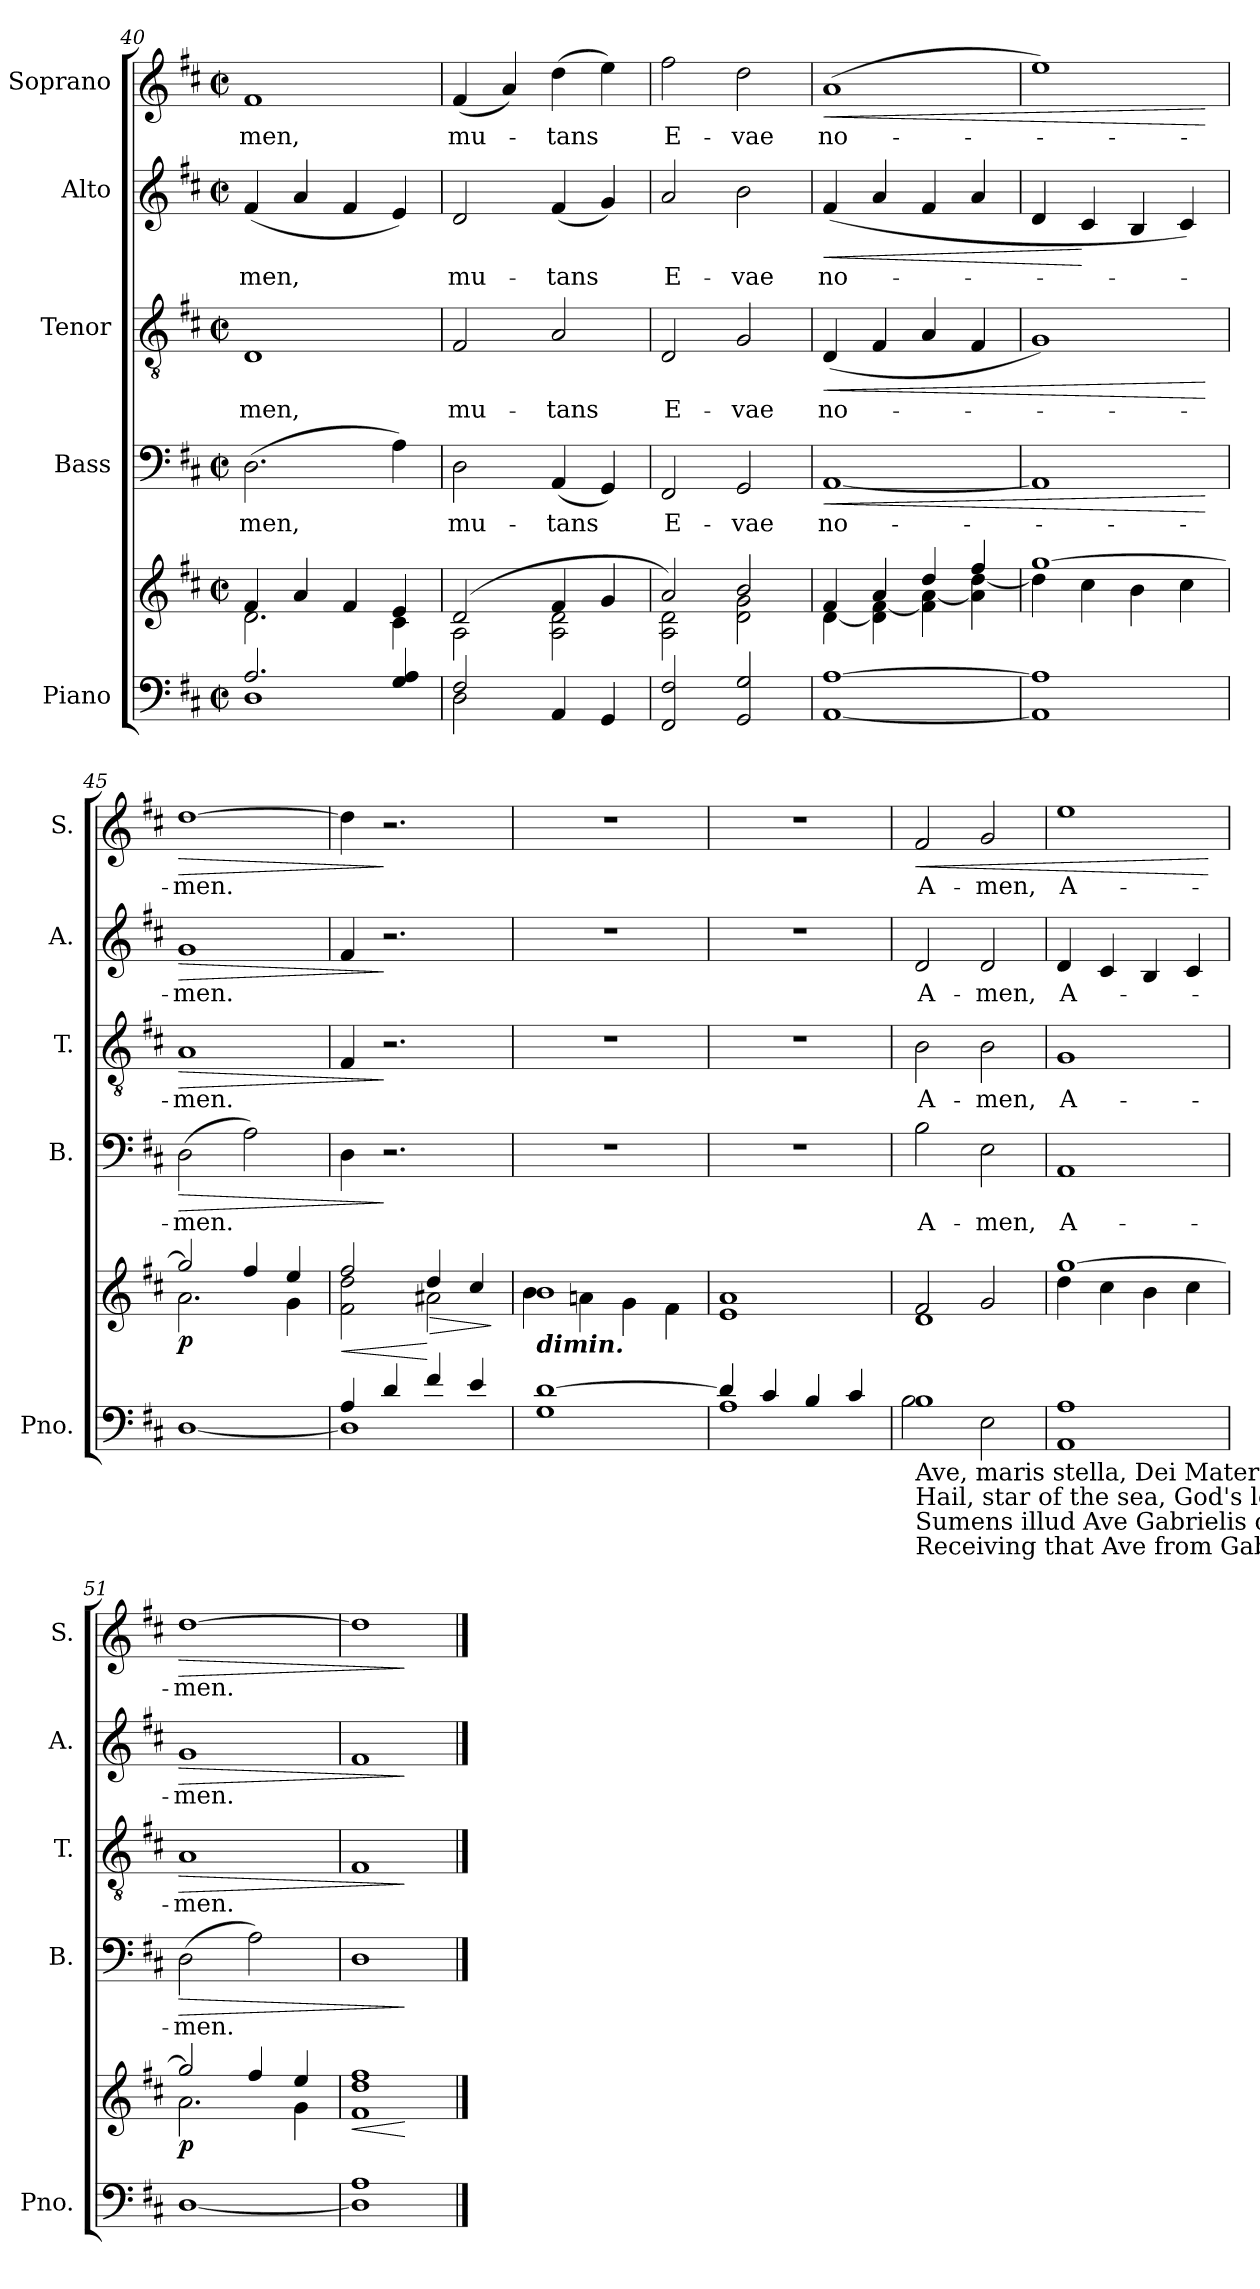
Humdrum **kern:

**kern	**kern	**dynam	**kern	**text	**dynam	**kern	**text	**dynam	**kern	**text	**dynam	**kern	**text	**dynam
*part5	*part5	*part5	*part4	*part4	*part4	*part3	*part3	*part3	*part2	*part2	*part2	*part1	*part1	*part1
*staff6	*staff5	*staff5/6	*staff4	*staff4	*staff4	*staff3	*staff3	*staff3	*staff2	*staff2	*staff2	*staff1	*staff1	*staff1
*I"Piano	*	*	*I"Bass	*	*	*I"Tenor	*	*	*I"Alto	*	*	*I"Soprano	*	*
*I'Pno.	*	*	*I'B.	*	*	*I'T.	*	*	*I'A.	*	*	*I'S.	*	*
*clefF4	*clefG2	*	*clefF4	*	*	*clefGv2	*	*	*clefG2	*	*	*clefG2	*	*
*k[f#c#]	*k[f#c#]	*	*k[f#c#]	*	*	*k[f#c#]	*	*	*k[f#c#]	*	*	*k[f#c#]	*	*
*D:	*D:	*	*D:	*	*	*D:	*	*	*D:	*	*	*D:	*	*
*M2/2	*M2/2	*	*M2/2	*	*	*M2/2	*	*	*M2/2	*	*	*M2/2	*	*
*met(c|)	*met(c|)	*	*met(c|)	*	*	*met(c|)	*	*	*met(c|)	*	*	*met(c|)	*	*
=40	=40	=40	=40	=40	=40	=40	=40	=40	=40	=40	=40	=40	=40	=40
*^	*^	*	*	*	*	*	*	*	*	*	*	*	*	*
!	!	!	!	!	!	!LO:LY:b	!	!	!LO:LY:b	!	!	!LO:LY:b	!	!	!LO:LY:b	!
2.A/	1D	4f#/	2.d\	.	(>2.D\	-men,	.	1D	-men,	.	(<4f#/	-men,	.	1f#	-men,	.
.	.	4a/	.	.	.	.	.	.	.	.	4a/	.	.	.	.	.
.	.	4f#/	.	.	.	.	.	.	.	.	4f#/	.	.	.	.	.
4G/ 4A/	.	4e/	4c#\	.	4A\)	.	.	.	.	.	4e/)	.	.	.	.	.
!!LO:PB:g=z
=41	=41	=41	=41	=41	=41	=41	=41	=41	=41	=41	=41	=41	=41	=41	=41	=41
!	!	!	!	!	!	!LO:LY:b	!	!	!LO:LY:b	!	!	!LO:LY:b	!	!	!LO:LY:b	!
2F#/	2D\	(>2d/	2A\	.	2D\	mu-	.	2F#/	mu-	.	2d/	mu-	.	(<4f#/	mu-	.
.	.	.	.	.	.	.	.	.	.	.	.	.	.	4a/)	.	.
!	!	!	!	!	!	!LO:LY:b	!	!	!LO:LY:b	!	!	!LO:LY:b	!	!	!LO:LY:b	!
4AA/	2ryy	4f#/	2A\ 2d\	.	(<4AA/	-tans	.	2A/	-tans	.	(<4f#/	-tans	.	(>4dd\	-tans	.
4GG/	.	4g/	.	.	4GG/)	.	.	.	.	.	4g/)	.	.	4ee\)	.	.
*v	*v	*	*	*	*	*	*	*	*	*	*	*	*	*	*	*
=42	=42	=42	=42	=42	=42	=42	=42	=42	=42	=42	=42	=42	=42	=42	=42
!	!	!	!	!	!LO:LY:b	!	!	!LO:LY:b	!	!	!LO:LY:b	!	!	!LO:LY:b	!
2FF#/ 2F#/	2a/)	2A\ 2d\	.	2FF#/	E-	.	2D/	E-	.	2a/	E-	.	2ff#\	E-	.
!	!	!	!	!	!LO:LY:b	!	!	!LO:LY:b	!	!	!LO:LY:b	!	!	!LO:LY:b	!
2GG/ 2G/	2b/	2d\ 2g\	.	2GG/	-vae	.	2G/	-vae	.	2b\	-vae	.	2dd\	-vae	.
=43	=43	=43	=43	=43	=43	=43	=43	=43	=43	=43	=43	=43	=43	=43	=43
!	!	!	!	!	!LO:LY:b	!LO:HP:b	!	!LO:LY:b	!LO:HP:b	!	!LO:LY:b	!LO:HP:b	!	!LO:LY:b	!LO:HP:b
[1AA [1A	4f#/	[4d\	.	[1AA	no-	<	(<4D/	no-	<	(>4f#/	no-	<	(>1a	no-	<
.	4a/	4d\] [4f#\	.	.	.	.	4F#/	.	.	4a/	.	.	.	.	.
.	4dd/	4f#\] [4a\	.	.	.	.	4A/	.	.	4f#/	.	.	.	.	.
.	4ff#/	4a\] [4dd\	.	.	.	.	4F#/	.	.	4a/	.	.	.	.	.
=44	=44	=44	=44	=44	=44	=44	=44	=44	=44	=44	=44	=44	=44	=44	=44
1AA] 1A]	[1gg	4dd\]	.	1AA]	.	.	1G)	.	.	4d/	.	.	1ee)	.	.
.	.	4cc#\	.	.	.	.	.	.	.	4c#/	.	[	.	.	.
.	.	4b\	.	.	.	.	.	.	.	4B/	.	.	.	.	.
.	.	4cc#\	.	.	.	.	.	.	.	4c#/)	.	.	.	.	.
*	*v	*v	*	*	*	*	*	*	*	*	*	*	*	*	*
.	.	.	.	.	[	.	.	[	.	.	.	.	.	[
=45	=45	=45	=45	=45	=45	=45	=45	=45	=45	=45	=45	=45	=45	=45
*^	*^	*	*	*	*	*	*	*	*	*	*	*	*	*
!	!	!	!	!LO:DY:b	!	!LO:LY:b	!LO:HP:b	!	!LO:LY:b	!LO:HP:b	!	!LO:LY:b	!LO:HP:b	!	!LO:LY:b	!LO:HP:b
1ryy	[1D	2gg/]	2.a\	p	(>2D\	-men.	>	1A	-men.	>	1g	-men.	>	[1dd	-men.	>
.	.	4ff#/	.	.	2A\)	.	.	.	.	.	.	.	.	.	.	.
.	.	4ee/	4g\	.	.	.	.	.	.	.	.	.	.	.	.	.
=46	=46	=46	=46	=46	=46	=46	=46	=46	=46	=46	=46	=46	=46	=46	=46	=46
!	!	!	!	!LO:HP:b	!	!	!	!	!	!	!	!	!	!	!	!
4A/	1D]	2ff#/	2f#\ 2dd\	<	4D\	.	.	4F#/	.	.	4f#/	.	.	4dd\]	.	.
4d/	.	.	.	.	2.r	.	]	2.r	.	]	2.r	.	]	2.r	.	]
!	!	!	!	!LO:HP:n=1:b	!	!	!	!	!	!	!	!	!	!	!	!
4f#/	.	4dd/	2a#X\	[ >	.	.	.	.	.	.	.	.	.	.	.	.
4e/	.	4cc#/	.	.	.	.	.	.	.	.	.	.	.	.	.	.
*v	*v	*	*	*	*	*	*	*	*	*	*	*	*	*	*	*
*	*v	*v	*	*	*	*	*	*	*	*	*	*	*	*	*
.	.	]	.	.	.	.	.	.	.	.	.	.	.	.
=47	=47	=47	=47	=47	=47	=47	=47	=47	=47	=47	=47	=47	=47	=47
*^	*^	*	*	*	*	*	*	*	*	*	*	*	*	*
!	!	!LO:TX:b:Bi:t=dimin.	!	!	!	!	!	!	!	!	!	!	!	!	!	!
[1d	1G	1b	4b\	.	1r	.	.	1r	.	.	1r	.	.	1r	.	.
.	.	.	4an\	.	.	.	.	.	.	.	.	.	.	.	.	.
.	.	.	4g\	.	.	.	.	.	.	.	.	.	.	.	.	.
.	.	.	4f#\	.	.	.	.	.	.	.	.	.	.	.	.	.
=48	=48	=48	=48	=48	=48	=48	=48	=48	=48	=48	=48	=48	=48	=48	=48	=48
4d/]	1A	1a	1e	.	1r	.	.	1r	.	.	1r	.	.	1r	.	.
4c#/	.	.	.	.	.	.	.	.	.	.	.	.	.	.	.	.
4B/	.	.	.	.	.	.	.	.	.	.	.	.	.	.	.	.
4c#/	.	.	.	.	.	.	.	.	.	.	.	.	.	.	.	.
!!LO:LB:g=z
=49	=49	=49	=49	=49	=49	=49	=49	=49	=49	=49	=49	=49	=49	=49	=49	=49
!LO:TX:b:t=Ave,  maris stella,      Dei Mater alma, Atque semper    Virgo,     Felix caeli porta.	!	!	!	!	!	!	!	!	!	!	!	!	!	!	!	!
!LO:TX:b:t=Hail, star of the sea,   God's loving,     and also always a virgin,  Happy heaven's gate.	!	!	!	!	!	!	!	!	!	!	!	!	!	!	!	!
!LO:TX:b:t=Sumens illud Ave    Gabrielis          ore,     Funda nos in pace,   Mutans Evae nomen.	!	!	!	!	!	!	!	!	!	!	!	!	!	!	!	!
!LO:TX:b:t=Receiving that Ave  from Gabriel's mouth confirm us in peace, Reversing Eva's name.	!	!	!	!	!	!	!	!	!	!	!	!	!	!	!	!
!	!	!	!	!	!	!LO:LY:b	!	!	!LO:LY:b	!	!	!LO:LY:b	!	!	!LO:LY:b	!LO:HP:b
1B	2B\	2f#/	1d	.	2B\	A-	.	2B\	A-	.	2d/	A-	.	2f#/	A-	<
!	!	!	!	!	!	!LO:LY:b	!	!	!LO:LY:b	!	!	!LO:LY:b	!	!	!LO:LY:b	!
.	2E\	2g/	.	.	2E\	men,	.	2B\	men,	.	2d/	men,	.	2g/	men,	.
=50	=50	=50	=50	=50	=50	=50	=50	=50	=50	=50	=50	=50	=50	=50	=50	=50
!	!	!	!	!	!	!LO:LY:b	!	!	!LO:LY:b	!	!	!LO:LY:b	!	!	!LO:LY:b	!
*v	*v	*	*	*	*	*	*	*	*	*	*	*	*	*	*	*
1AA 1A	[1gg	4dd\	.	1AA	A-	.	1G	A-	.	4d/	A-	.	1ee	A-	.
.	.	4cc#\	.	.	.	.	.	.	.	4c#/	.	.	.	.	.
.	.	4b\	.	.	.	.	.	.	.	4B/	.	.	.	.	.
.	.	4cc#\	.	.	.	.	.	.	.	4c#/	.	.	.	.	.
*	*v	*v	*	*	*	*	*	*	*	*	*	*	*	*	*
.	.	.	.	.	.	.	.	.	.	.	.	.	.	[
=51	=51	=51	=51	=51	=51	=51	=51	=51	=51	=51	=51	=51	=51	=51
*^	*^	*	*	*	*	*	*	*	*	*	*	*	*	*
!	!	!	!	!LO:DY:b	!	!LO:LY:b	!LO:HP:b	!	!LO:LY:b	!LO:HP:b	!	!LO:LY:b	!LO:HP:b	!	!LO:LY:b	!LO:HP:b
1ryy	[1D	2gg/]	2.a\	p	(>2D\	-men.	>	1A	-men.	>	1g	-men.	>	[1dd	-men.	>
.	.	4ff#/	.	.	2A\)	.	.	.	.	.	.	.	.	.	.	.
.	.	4ee/	4g\	.	.	.	.	.	.	.	.	.	.	.	.	.
=52	=52	=52	=52	=52	=52	=52	=52	=52	=52	=52	=52	=52	=52	=52	=52	=52
!	!	!	!	!LO:HP:b	!	!	!	!	!	!	!	!	!	!	!	!
1A	1D]	1ff#	1f# 1dd	<	1D	.	.	1F#	.	.	1f#	.	.	1dd]	.	.
*v	*v	*	*	*	*	*	*	*	*	*	*	*	*	*	*	*
*	*v	*v	*	*	*	*	*	*	*	*	*	*	*	*	*
.	.	[	.	.	]	.	.	]	.	.	]	.	.	]
==	==	==	==	==	==	==	==	==	==	==	==	==	==	==
*-	*-	*-	*-	*-	*-	*-	*-	*-	*-	*-	*-	*-	*-	*-
